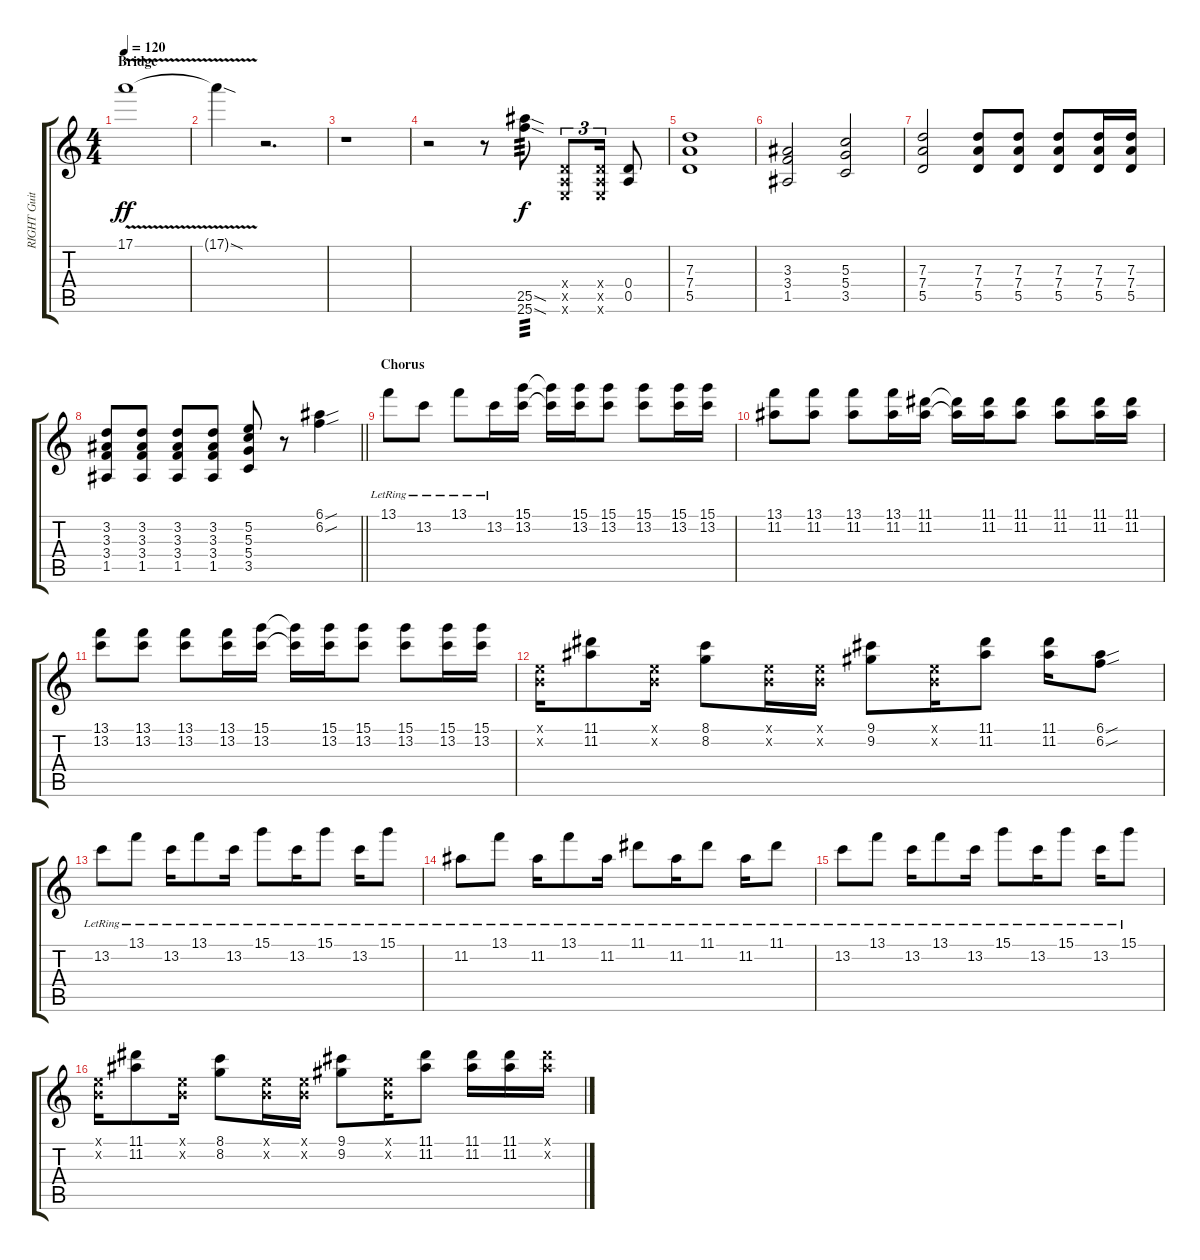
\track ("RIGHT Guitar" "RIGHT Guit") {instrument distortionguitar}
\staff {score tabs}
\tuning (E4 B3 G3 D3 A2 E2) {hide}
\ts (4 4)
\section ("" "Bridge")
\tempo 120
\clef g2
\ks c
17.1{v}.1{dy ff} |
17.1{sod t}.4 r.2{d} |
r.1{balance 16} |
r.2 r.8 (25.5{sod} 25.6{sod}).8{tp 3 dy f} (0.4{x} 0.5{x} 0.6{x}).8{tu (3 2)} (0.4{x} 0.5{x} 0.6{x}).16{tu (3 2)} (0.4 0.5).8 |
(7.3 7.4 5.5).1 |
(3.3 3.4 1.5).2 (5.3 5.4 3.5).2 |
(7.3 7.4 5.5).2 (7.3 7.4 5.5).8 (7.3 7.4 5.5).8 (7.3 7.4 5.5).8 (7.3 7.4 5.5).16 (7.3 7.4 5.5).16 |
\barLineRight lightlight
(3.2 3.3 3.4 1.5).8 (3.2 3.3 3.4 1.5).8 (3.2 3.3 3.4 1.5).8 (3.2 3.3 3.4 1.5).8 (5.2 5.3 5.4 3.5).8 r.8{balance 0} (6.1{sou} 6.2{sou}).4 |
\section ("" "Chorus")
13.1{lr}.8 13.2{lr}.8 13.1{lr}.8 13.2{lr}.16 (15.1 13.2).16 (15.1{t} 13.2{t}).16 (15.1 13.2).16 (15.1 13.2).8 (15.1 13.2).8 (15.1 13.2).16 (15.1 13.2).16 |
(13.1 11.2).8 (13.1 11.2).8 (13.1 11.2).8 (13.1 11.2).16 (11.1 11.2).16 (11.1{t} 11.2{t}).16 (11.1 11.2).16 (11.1 11.2).8 (11.1 11.2).8 (11.1 11.2).16 (11.1 11.2).16 |
(13.1 13.2).8 (13.1 13.2).8 (13.1 13.2).8 (13.1 13.2).16 (15.1 13.2).16 (15.1{t} 13.2{t}).16 (15.1 13.2).16 (15.1 13.2).8 (15.1 13.2).8 (15.1 13.2).16 (15.1 13.2).16 |
(0.1{x} 0.2{x}).16 (11.1 11.2).8 (0.1{x} 0.2{x}).16 (8.1 8.2).8 (0.1{x} 0.2{x}).16 (0.1{x} 0.2{x}).16 (9.1 9.2).8 (0.1{x} 0.2{x}).16 (11.1 11.2).8 (11.1 11.2).16 (6.1{sou} 6.2{sou}).8{balance 16} |
13.2{lr}.8 13.1{lr}.8 13.2{lr}.16 13.1{lr}.8 13.2{lr}.16 15.1{lr}.8 13.2{lr}.16 15.1{lr}.8 13.2{lr}.16 15.1{lr}.8 |
11.2{lr}.8 13.1{lr}.8 11.2{lr}.16 13.1{lr}.8 11.2{lr}.16 11.1{lr}.8 11.2{lr}.16 11.1{lr}.8 11.2{lr}.16 11.1{lr}.8 |
13.2{lr}.8 13.1{lr}.8 13.2{lr}.16 13.1{lr}.8 13.2{lr}.16 15.1{lr}.8 13.2{lr}.16 15.1{lr}.8 13.2{lr}.16 15.1{lr}.8 |
(0.1{x} 0.2{x}).16 (11.1 11.2).8 (0.1{x} 0.2{x}).16 (8.1 8.2).8 (0.1{x} 0.2{x}).16 (0.1{x} 0.2{x}).16 (9.1 9.2).8 (0.1{x} 0.2{x}).16 (11.1 11.2).8 (11.1 11.2).16 (11.1 11.2).16 (11.1{x} 11.2{x}).16
